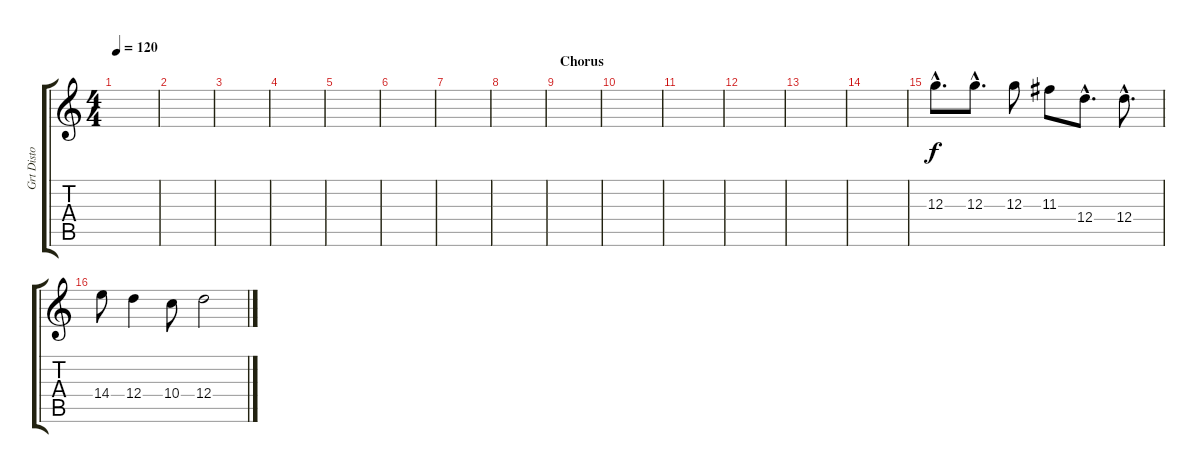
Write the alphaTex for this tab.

\track ("Grt Disto" "Grt Disto") {instrument distortionguitar}
\staff {score tabs}
\tuning (E4 B3 G3 D3 A2 E2) {hide}
\ts (4 4)
\tempo 120
\clef g2
\ks c
|
|
|
|
|
|
|
|
\section ("" "Chorus")
|
|
|
|
|
|
12.3{hac}.8{d} 12.3{hac}.8{d} 12.3.8 11.3.8 12.4{hac}.8{d} 12.4{hac}.8{d} |
14.4.8 12.4.4 10.4.8 12.4.2
